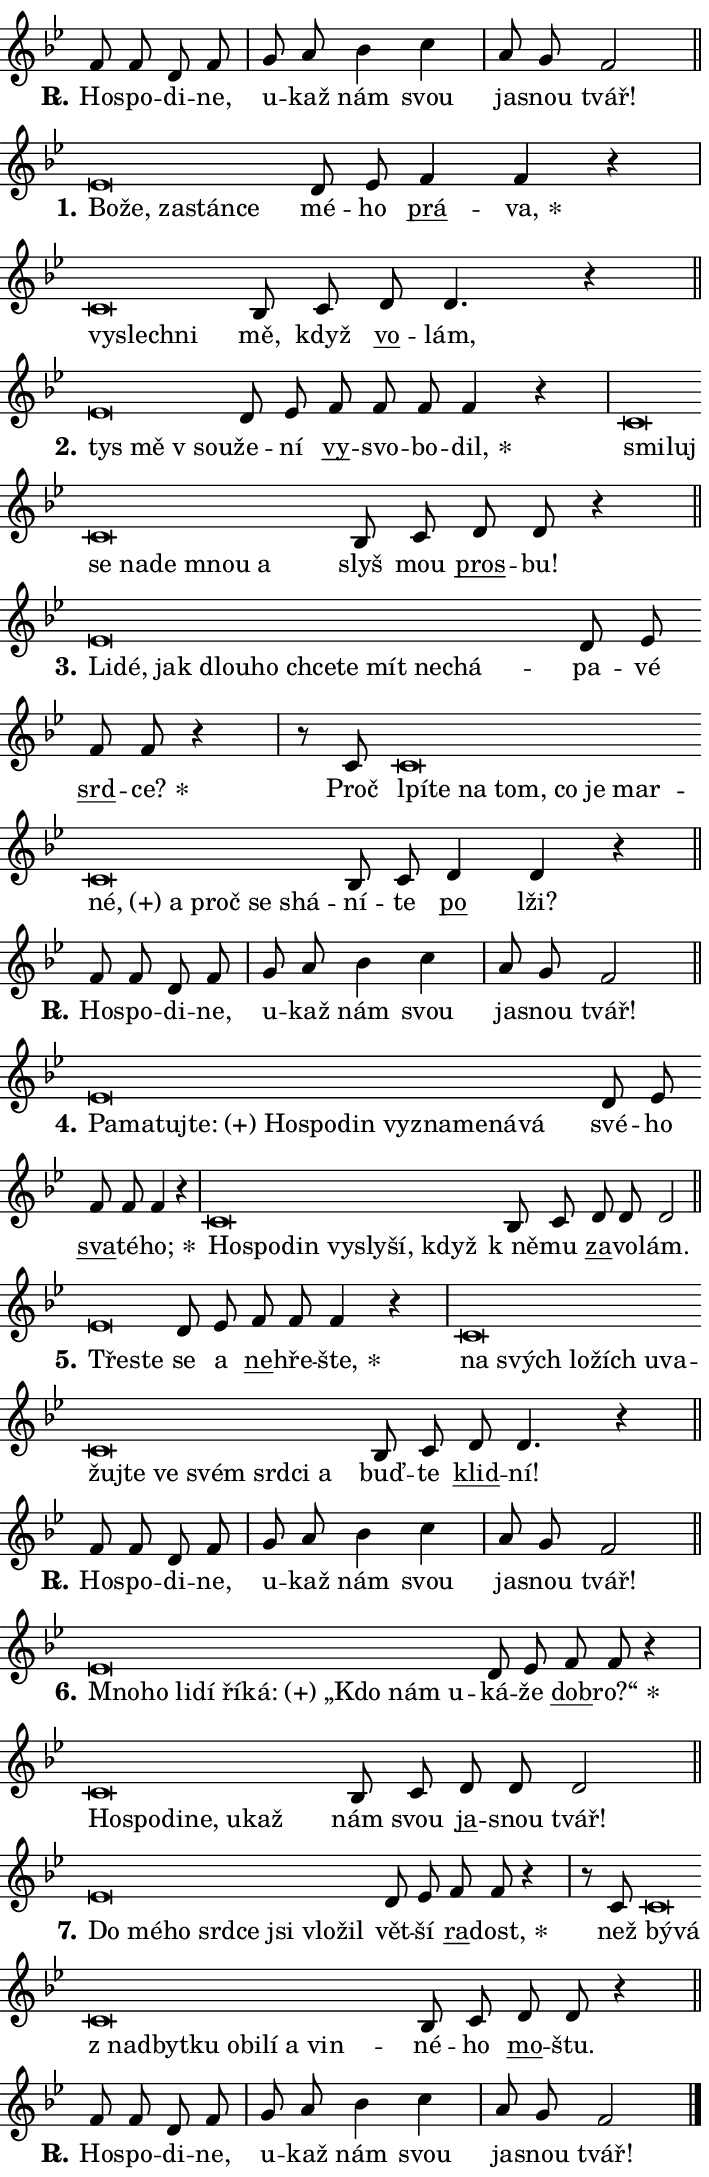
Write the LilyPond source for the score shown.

\version "2.24.0"
\header { tagline = "" }
\paper {
  indent = 0\cm
  top-margin = 0\cm
  right-margin = 0.13\cm % to fit lyric hyphens
  bottom-margin = 0\cm
  left-margin = 0\cm
  paper-width = 12\cm
  page-breaking = #ly:one-page-breaking
  system-system-spacing.basic-distance = #11
  score-system-spacing.basic-distance = #11
  ragged-last = ##f
}


%% Author: Thomas Morley
%% https://lists.gnu.org/archive/html/lilypond-user/2020-05/msg00002.html
#(define (line-position grob)
"Returns position of @var[grob} in current system:
   @code{'start}, if at first time-step
   @code{'end}, if at last time-step
   @code{'middle} otherwise
"
  (let* ((col (ly:item-get-column grob))
         (ln (ly:grob-object col 'left-neighbor))
         (rn (ly:grob-object col 'right-neighbor))
         (col-to-check-left (if (ly:grob? ln) ln col))
         (col-to-check-right (if (ly:grob? rn) rn col))
         (break-dir-left
           (and
             (ly:grob-property col-to-check-left 'non-musical #f)
             (ly:item-break-dir col-to-check-left)))
         (break-dir-right
           (and
             (ly:grob-property col-to-check-right 'non-musical #f)
             (ly:item-break-dir col-to-check-right))))
        (cond ((eqv? 1 break-dir-left) 'start)
              ((eqv? -1 break-dir-right) 'end)
              (else 'middle))))

#(define (tranparent-at-line-position vctor)
  (lambda (grob)
  "Relying on @code{line-position} select the relevant enry from @var{vctor}.
Used to determine transparency,"
    (case (line-position grob)
      ((end) (not (vector-ref vctor 0)))
      ((middle) (not (vector-ref vctor 1)))
      ((start) (not (vector-ref vctor 2))))))

noteHeadBreakVisibility =
#(define-music-function (break-visibility)(vector?)
"Makes @code{NoteHead}s transparent relying on @var{break-visibility}"
#{
  \override NoteHead.transparent =
    #(tranparent-at-line-position break-visibility)
#})

#(define delete-ledgers-for-transparent-note-heads
  (lambda (grob)
    "Reads whether a @code{NoteHead} is transparent.
If so this @code{NoteHead} is removed from @code{'note-heads} from
@var{grob}, which is supposed to be @code{LedgerLineSpanner}.
As a result ledgers are not printed for this @code{NoteHead}"
    (let* ((nhds-array (ly:grob-object grob 'note-heads))
           (nhds-list
             (if (ly:grob-array? nhds-array)
                 (ly:grob-array->list nhds-array)
                 '()))
           ;; Relies on the transparent-property being done before
           ;; Staff.LedgerLineSpanner.after-line-breaking is executed.
           ;; This is fragile ...
           (to-keep
             (remove
               (lambda (nhd)
                 (ly:grob-property nhd 'transparent #f))
               nhds-list)))
      ;; TODO find a better method to iterate over grob-arrays, similiar
      ;; to filter/remove etc for lists
      ;; For now rebuilt from scratch
      (set! (ly:grob-object grob 'note-heads)  '())
      (for-each
        (lambda (nhd)
          (ly:pointer-group-interface::add-grob grob 'note-heads nhd))
        to-keep))))

squashNotes = {
  \override NoteHead.X-extent = #'(-0.2 . 0.2)
  \override NoteHead.Y-extent = #'(-0.75 . 0)
  \override NoteHead.stencil =
    #(lambda (grob)
       (let ((pos (ly:grob-property grob 'staff-position)))
         (begin
           (if (< pos -7) (display "ERROR: Lower brevis then expected\n") (display ""))
           (if (<= pos -6) ly:text-interface::print ly:note-head::print))))
}
unSquashNotes = {
  \revert NoteHead.X-extent
  \revert NoteHead.Y-extent
  \revert NoteHead.stencil
}

hideNotes = \noteHeadBreakVisibility #begin-of-line-visible
unHideNotes = \noteHeadBreakVisibility #all-visible

% work-around for resetting accidentals
% https://lilypond.org/doc/v2.23/Documentation/notation/displaying-rhythms#unmetered-music
cadenzaMeasure = {
  \cadenzaOff
  \partial 1024 s1024
  \cadenzaOn
}

#(define-markup-command (accent layout props text) (markup?)
  "Underline accented syllable"
  (interpret-markup layout props
    #{\markup \override #'(offset . 4.3) \underline { #text }#}))

responsum = \markup \concat {
  "R" \hspace #-1.05 \path #0.1 #'((moveto 0 0.07) (lineto 0.9 0.8)) \hspace #0.05 "."
}

spaceSize = #0.6828661417322834 % exact space size for TeX Gyre Schola

\layout {
  \context {
    \Staff
    \remove "Time_signature_engraver"
    \override LedgerLineSpanner.after-line-breaking = #delete-ledgers-for-transparent-note-heads
  }
  \context {
    \Lyrics {
      \override LyricSpace.minimum-distance = \spaceSize
      \override LyricText.font-name = #"TeX Gyre Schola"
      \override LyricText.font-size = 1
      \override StanzaNumber.font-name = #"TeX Gyre Schola Bold"
      \override StanzaNumber.font-size = 1
    }
  }
  \context {
    \Score 
    \override NoteHead.text =
      #(lambda (grob) 
        (let ((pos (ly:grob-property grob 'staff-position)))
          #{\markup {
            \combine
              \halign #-0.55 \raise #(if (= pos -6) 0 0.5) \override #'(thickness . 2) \draw-line #'(3.2 . 0)
              \musicglyph "noteheads.sM1"
          }#}))
  }
}

% magnetic-lyrics.ily
%
%   written by
%     Jean Abou Samra <jean@abou-samra.fr>
%     Werner Lemberg <wl@gnu.org>
%
%   adapted by
%     Jiri Hon <jiri.hon@gmail.com>
%
% Version 2022-Apr-15

% https://www.mail-archive.com/lilypond-user@gnu.org/msg149350.html

#(define (Left_hyphen_pointer_engraver context)
   "Collect syllable-hyphen-syllable occurrences in lyrics and store
them in properties.  This engraver only looks to the left.  For
example, if the lyrics input is @code{foo -- bar}, it does the
following.

@itemize @bullet
@item
Set the @code{text} property of the @code{LyricHyphen} grob between
@q{foo} and @q{bar} to @code{foo}.

@item
Set the @code{left-hyphen} property of the @code{LyricText} grob with
text @q{foo} to the @code{LyricHyphen} grob between @q{foo} and
@q{bar}.
@end itemize

Use this auxiliary engraver in combination with the
@code{lyric-@/text::@/apply-@/magnetic-@/offset!} hook."
   (let ((hyphen #f)
         (text #f))
     (make-engraver
      (acknowledgers
       ((lyric-syllable-interface engraver grob source-engraver)
        (set! text grob)))
      (end-acknowledgers
       ((lyric-hyphen-interface engraver grob source-engraver)
        ;(when (not (grob::has-interface grob 'lyric-space-interface))
          (set! hyphen grob)));)
      ((stop-translation-timestep engraver)
       (when (and text hyphen)
         (ly:grob-set-object! text 'left-hyphen hyphen))
       (set! text #f)
       (set! hyphen #f)))))

#(define (lyric-text::apply-magnetic-offset! grob)
   "If the space between two syllables is less than the value in
property @code{LyricText@/.details@/.squash-threshold}, move the right
syllable to the left so that it gets concatenated with the left
syllable.

Use this function as a hook for
@code{LyricText@/.after-@/line-@/breaking} if the
@code{Left_@/hyphen_@/pointer_@/engraver} is active."
   (let ((hyphen (ly:grob-object grob 'left-hyphen #f)))
     (when hyphen
       (let ((left-text (ly:spanner-bound hyphen LEFT)))
         (when (grob::has-interface left-text 'lyric-syllable-interface)
           (let* ((common (ly:grob-common-refpoint grob left-text X))
                  (this-x-ext (ly:grob-extent grob common X))
                  (left-x-ext
                   (begin
                     ;; Trigger magnetism for left-text.
                     (ly:grob-property left-text 'after-line-breaking)
                     (ly:grob-extent left-text common X)))
                  ;; `delta` is the gap width between two syllables.
                  (delta (- (interval-start this-x-ext)
                            (interval-end left-x-ext)))
                  (details (ly:grob-property grob 'details))
                  (threshold (assoc-get 'squash-threshold details 0.2)))
             (when (< delta threshold)
               (let* (;; We have to manipulate the input text so that
                      ;; ligatures crossing syllable boundaries are not
                      ;; disabled.  For languages based on the Latin
                      ;; script this is essentially a beautification.
                      ;; However, for non-Western scripts it can be a
                      ;; necessity.
                      (lt (ly:grob-property left-text 'text))
                      (rt (ly:grob-property grob 'text))
                      (is-space (grob::has-interface hyphen 'lyric-space-interface))
                      (space (if is-space " " ""))
                      (extra-delta (if is-space spaceSize 0))
                      ;; Append new syllable.
                      (ltrt-space (if (and (string? lt) (string? rt))
                                (string-append lt space rt)
                                (make-concat-markup (list lt space rt))))
                      ;; Right-align `ltrt` to the right side.
                      (ltrt-space-markup (grob-interpret-markup
                               grob
                               (make-translate-markup
                                (cons (interval-length this-x-ext) 0)
                                (make-right-align-markup ltrt-space)))))
                 (begin
                   ;; Don't print `left-text`.
                   (ly:grob-set-property! left-text 'stencil #f)
                   ;; Set text and stencil (which holds all collected
                   ;; syllables so far) and shift it to the left.
                   (ly:grob-set-property! grob 'text ltrt-space)
                   (ly:grob-set-property! grob 'stencil ltrt-space-markup)
                   (ly:grob-translate-axis! grob (- (- delta extra-delta)) X))))))))))


#(define (lyric-hyphen::displace-bounds-first grob)
   ;; Make very sure this callback isn't triggered too early.
   (let ((left (ly:spanner-bound grob LEFT))
         (right (ly:spanner-bound grob RIGHT)))
     (ly:grob-property left 'after-line-breaking)
     (ly:grob-property right 'after-line-breaking)
     (ly:lyric-hyphen::print grob)))

squashThreshold = #0.4

\layout {
  \context {
    \Lyrics
    \consists #Left_hyphen_pointer_engraver
    \override LyricText.after-line-breaking =
      #lyric-text::apply-magnetic-offset!
    \override LyricHyphen.stencil = #lyric-hyphen::displace-bounds-first
    \override LyricText.details.squash-threshold = \squashThreshold
    \override LyricHyphen.minimum-distance = 0
    \override LyricHyphen.minimum-length = \squashThreshold
  }
}

squashText = \override LyricText.details.squash-threshold = 9999
unSquashText = \override LyricText.details.squash-threshold = \squashThreshold

leftText = \override LyricText.self-alignment-X = #LEFT
unLeftText = \revert LyricText.self-alignment-X

starOffset = #(lambda (grob) 
                (let ((x_offset (ly:self-alignment-interface::aligned-on-x-parent grob)))
                  (if (= x_offset 0) 0 (+ x_offset 1.2))))

star = #(define-music-function (syllable)(string?)
"Append star separator at the end of a syllable"
#{
  \once \override LyricText.X-offset = #starOffset
  \lyricmode { \markup {
    #syllable
    \override #'((font-name . "TeX Gyre Schola Bold")) \hspace #0.2 \lower #0.65 \larger "*"
  } }
#})

starAccent = #(define-music-function (syllable)(string?)
"Append star separator at the end of a syllable and make accent"
#{
  \once \override LyricText.X-offset = #starOffset
  \lyricmode { \markup {
    \accent #syllable
    \override #'((font-name . "TeX Gyre Schola Bold")) \hspace #0.2 \lower #0.65 \larger "*"
  } }
#})

breath = #(define-music-function (syllable)(string?)
"Append breathing indicator at the end of a syllable"
#{
  \lyricmode { \markup { #syllable "+" } }
#})

optionalBreath = #(define-music-function (syllable)(string?)
"Append optional breathing indicator at the end of a syllable"
#{
  \lyricmode { \markup { #syllable "(+)" } }
#})


\score {
    <<
        \new Voice = "melody" { \cadenzaOn \key bes \major \relative { f'8 f d f \cadenzaMeasure \bar "|" g a bes4 c \cadenzaMeasure \bar "|" a8 g f2 \cadenzaMeasure \bar "||" \break } }
        \new Lyrics \lyricsto "melody" { \lyricmode { \set stanza = \responsum
Ho -- spo -- di -- ne, u -- kaž nám svou ja -- snou tvář! } }
    >>
    \layout {}
}

\score {
    <<
        \new Voice = "melody" { \cadenzaOn \key bes \major \relative { \squashNotes es'\breve*1/16 \hideNotes \breve*1/16 \bar "" \breve*1/16 \bar "" \breve*1/16 \breve*1/16 \bar "" \unHideNotes \unSquashNotes d8 es \bar "" f4 f r \cadenzaMeasure \bar "|" \squashNotes c\breve*1/16 \hideNotes \breve*1/16 \breve*1/16 \bar "" \unHideNotes \unSquashNotes bes8 c \bar "" d8 d4. r4 \cadenzaMeasure \bar "||" \break } }
        \new Lyrics \lyricsto "melody" { \lyricmode { \set stanza = "1."
\leftText Bo -- \squashText že, za -- stán -- ce \unLeftText \unSquashText mé -- ho \markup \accent prá -- \star va, \leftText vy -- \squashText slech -- ni \unLeftText \unSquashText mě, když \markup \accent vo -- lám, } }
    >>
    \layout {}
}

\score {
    <<
        \new Voice = "melody" { \cadenzaOn \key bes \major \relative { \squashNotes es'\breve*1/16 \hideNotes \breve*1/16 \breve*1/16 \bar "" \unHideNotes \unSquashNotes d8 es \bar "" f f f f4 r \cadenzaMeasure \bar "|" \squashNotes c\breve*1/16 \hideNotes \breve*1/16 \bar "" \breve*1/16 \bar "" \breve*1/16 \bar "" \breve*1/16 \bar "" \breve*1/16 \breve*1/16 \bar "" \unHideNotes \unSquashNotes bes8 c \bar "" d8 d r4 \cadenzaMeasure \bar "||" \break } }
        \new Lyrics \lyricsto "melody" { \lyricmode { \set stanza = "2."
\leftText tys \squashText mě "v sou" -- \unLeftText \unSquashText že -- ní \markup \accent vy -- svo -- bo -- \star dil, \leftText smi -- \squashText luj se na -- de mnou a \unLeftText \unSquashText slyš mou \markup \accent pros -- bu! } }
    >>
    \layout {}
}

\score {
    <<
        \new Voice = "melody" { \cadenzaOn \key bes \major \relative { \squashNotes es'\breve*1/16 \hideNotes \breve*1/16 \bar "" \breve*1/16 \bar "" \breve*1/16 \bar "" \breve*1/16 \bar "" \breve*1/16 \bar "" \breve*1/16 \bar "" \breve*1/16 \bar "" \breve*1/16 \breve*1/16 \bar "" \unHideNotes \unSquashNotes d8 es \bar "" f f r4 \cadenzaMeasure \bar "|" r8 c \squashNotes c\breve*1/16 \hideNotes \breve*1/16 \bar "" \breve*1/16 \bar "" \breve*1/16 \bar "" \breve*1/16 \bar "" \breve*1/16 \bar "" \breve*1/16 \bar "" \breve*1/16 \bar "" \breve*1/16 \bar "" \breve*1/16 \bar "" \breve*1/16 \breve*1/16 \bar "" \unHideNotes \unSquashNotes bes8 c \bar "" d4 d4 r \cadenzaMeasure \bar "||" \break } }
        \new Lyrics \lyricsto "melody" { \lyricmode { \set stanza = "3."
\leftText Li -- \squashText dé, jak dlou -- ho chce -- te mít ne -- chá -- \unLeftText \unSquashText pa -- vé \markup \accent srd -- \star ce? Proč \leftText lpí -- \squashText te na tom, co je mar -- \optionalBreath né, a proč se shá -- \unLeftText \unSquashText ní -- te \markup \accent po lži? } }
    >>
    \layout {}
}

\score {
    <<
        \new Voice = "melody" { \cadenzaOn \key bes \major \relative { f'8 f d f \cadenzaMeasure \bar "|" g a bes4 c \cadenzaMeasure \bar "|" a8 g f2 \cadenzaMeasure \bar "||" \break } }
        \new Lyrics \lyricsto "melody" { \lyricmode { \set stanza = \responsum
Ho -- spo -- di -- ne, u -- kaž nám svou ja -- snou tvář! } }
    >>
    \layout {}
}

\score {
    <<
        \new Voice = "melody" { \cadenzaOn \key bes \major \relative { \squashNotes es'\breve*1/16 \hideNotes \breve*1/16 \bar "" \breve*1/16 \bar "" \breve*1/16 \bar "" \breve*1/16 \bar "" \breve*1/16 \bar "" \breve*1/16 \bar "" \breve*1/16 \bar "" \breve*1/16 \bar "" \breve*1/16 \bar "" \breve*1/16 \breve*1/16 \bar "" \unHideNotes \unSquashNotes d8 es \bar "" f f f4 r \cadenzaMeasure \bar "|" \squashNotes c\breve*1/16 \hideNotes \breve*1/16 \bar "" \breve*1/16 \bar "" \breve*1/16 \bar "" \breve*1/16 \bar "" \breve*1/16 \breve*1/16 \bar "" \unHideNotes \unSquashNotes bes8 c \bar "" d d d2 \cadenzaMeasure \bar "||" \break } }
        \new Lyrics \lyricsto "melody" { \lyricmode { \set stanza = "4."
\leftText Pa -- \squashText ma -- tuj -- \optionalBreath te: Ho -- spo -- din vy -- zna -- me -- ná -- vá \unLeftText \unSquashText své -- ho \markup \accent sva -- té -- \star ho; \leftText Ho -- \squashText spo -- din vy -- sly -- ší, když \unLeftText \unSquashText "k ně" -- mu \markup \accent za -- vo -- lám. } }
    >>
    \layout {}
}

\score {
    <<
        \new Voice = "melody" { \cadenzaOn \key bes \major \relative { \squashNotes es'\breve*1/16 \hideNotes \breve*1/16 \bar "" \unHideNotes \unSquashNotes d8 es \bar "" f f f4 r \cadenzaMeasure \bar "|" \squashNotes c\breve*1/16 \hideNotes \breve*1/16 \bar "" \breve*1/16 \bar "" \breve*1/16 \bar "" \breve*1/16 \bar "" \breve*1/16 \bar "" \breve*1/16 \bar "" \breve*1/16 \bar "" \breve*1/16 \bar "" \breve*1/16 \bar "" \breve*1/16 \bar "" \breve*1/16 \breve*1/16 \bar "" \unHideNotes \unSquashNotes bes8 c \bar "" d d4. r4 \cadenzaMeasure \bar "||" \break } }
        \new Lyrics \lyricsto "melody" { \lyricmode { \set stanza = "5."
\leftText Tře -- \squashText ste \unLeftText \unSquashText se a \markup \accent ne -- hře -- \star šte, \leftText na \squashText svých lo -- žích u -- va -- žuj -- te ve svém srd -- ci a \unLeftText \unSquashText buď -- te \markup \accent klid -- ní! } }
    >>
    \layout {}
}

\score {
    <<
        \new Voice = "melody" { \cadenzaOn \key bes \major \relative { f'8 f d f \cadenzaMeasure \bar "|" g a bes4 c \cadenzaMeasure \bar "|" a8 g f2 \cadenzaMeasure \bar "||" \break } }
        \new Lyrics \lyricsto "melody" { \lyricmode { \set stanza = \responsum
Ho -- spo -- di -- ne, u -- kaž nám svou ja -- snou tvář! } }
    >>
    \layout {}
}

\score {
    <<
        \new Voice = "melody" { \cadenzaOn \key bes \major \relative { \squashNotes es'\breve*1/16 \hideNotes \breve*1/16 \bar "" \breve*1/16 \bar "" \breve*1/16 \bar "" \breve*1/16 \bar "" \breve*1/16 \bar "" \breve*1/16 \bar "" \breve*1/16 \breve*1/16 \bar "" \unHideNotes \unSquashNotes d8 es \bar "" f f r4 \cadenzaMeasure \bar "|" \squashNotes c\breve*1/16 \hideNotes \breve*1/16 \bar "" \breve*1/16 \bar "" \breve*1/16 \bar "" \breve*1/16 \breve*1/16 \bar "" \unHideNotes \unSquashNotes bes8 c \bar "" d d d2 \cadenzaMeasure \bar "||" \break } }
        \new Lyrics \lyricsto "melody" { \lyricmode { \set stanza = "6."
\leftText Mno -- \squashText ho li -- dí ří -- \optionalBreath ká: „Kdo nám u -- \unLeftText \unSquashText ká -- že \markup \accent dob -- \star ro?“ \leftText Ho -- \squashText spo -- di -- ne, u -- kaž \unLeftText \unSquashText nám svou \markup \accent ja -- snou tvář! } }
    >>
    \layout {}
}

\score {
    <<
        \new Voice = "melody" { \cadenzaOn \key bes \major \relative { \squashNotes es'\breve*1/16 \hideNotes \breve*1/16 \bar "" \breve*1/16 \bar "" \breve*1/16 \bar "" \breve*1/16 \bar "" \breve*1/16 \bar "" \breve*1/16 \breve*1/16 \bar "" \unHideNotes \unSquashNotes d8 es \bar "" f f r4 \cadenzaMeasure \bar "|" r8 c8 \squashNotes c\breve*1/16 \hideNotes \breve*1/16 \bar "" \breve*1/16 \bar "" \breve*1/16 \bar "" \breve*1/16 \bar "" \breve*1/16 \bar "" \breve*1/16 \bar "" \breve*1/16 \bar "" \breve*1/16 \breve*1/16 \bar "" \unHideNotes \unSquashNotes bes8 c \bar "" d8 d r4 \cadenzaMeasure \bar "||" \break } }
        \new Lyrics \lyricsto "melody" { \lyricmode { \set stanza = "7."
\leftText Do \squashText mé -- ho srd -- ce jsi vlo -- žil \unLeftText \unSquashText vět -- ší \markup \accent ra -- \star dost, než \leftText bý -- \squashText vá "z nad" -- byt -- ku o -- bi -- lí a vin -- \unLeftText \unSquashText né -- ho \markup \accent mo -- štu. } }
    >>
    \layout {}
}

\score {
    <<
        \new Voice = "melody" { \cadenzaOn \key bes \major \relative { f'8 f d f \cadenzaMeasure \bar "|" g a bes4 c \cadenzaMeasure \bar "|" a8 g f2 \cadenzaMeasure \bar "||" \break } \bar "|." }
        \new Lyrics \lyricsto "melody" { \lyricmode { \set stanza = \responsum
Ho -- spo -- di -- ne, u -- kaž nám svou ja -- snou tvář! } }
    >>
    \layout {}
}
